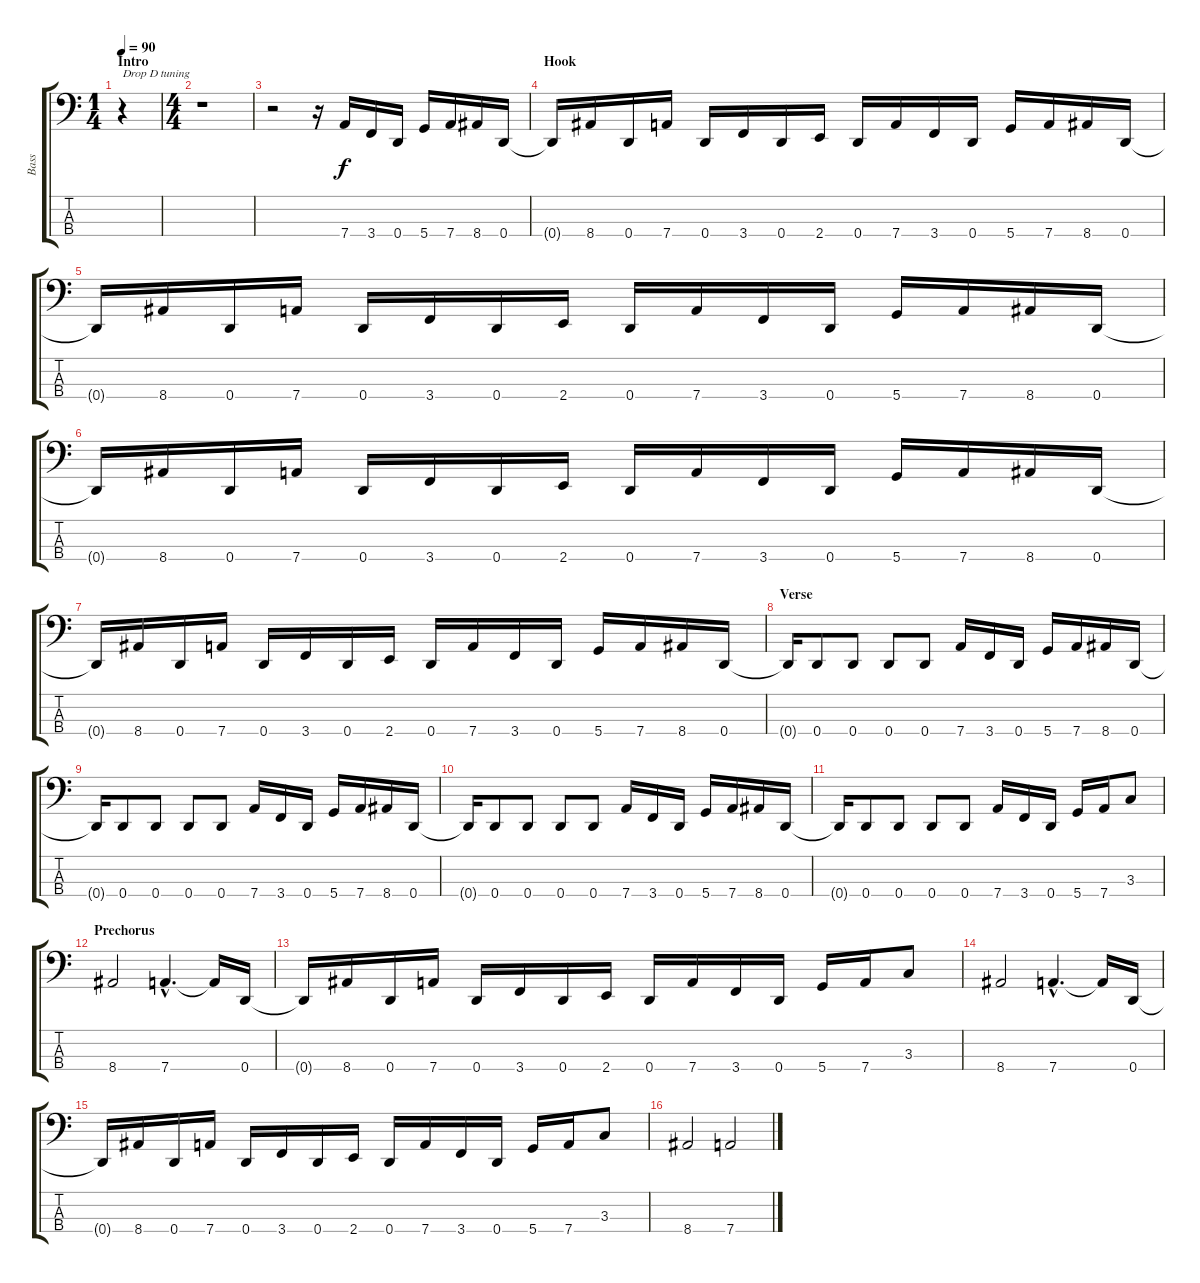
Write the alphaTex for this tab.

\track ("Bass" "Bass") {instrument electricbasspick}
\staff {score tabs}
\tuning (G2 D2 A1 D1) {hide}
\ts (1 4)
\section ("" "Intro")
\tempo 90
\clef f4
\ks c
r.4{txt "Drop D tuning" dy f instrument electricbasspick} |
\ts (4 4)
r.1 |
r.2 r.16 7.4.16 3.4.16 0.4.16 5.4.16 7.4.16 8.4.16 0.4.16 |
\section ("" "Hook")
0.4{t}.16 8.4.16 0.4.16 7.4.16 0.4.16 3.4.16 0.4.16 2.4.16 0.4.16 7.4.16 3.4.16 0.4.16 5.4.16 7.4.16 8.4.16 0.4.16 |
0.4{t}.16 8.4.16 0.4.16 7.4.16 0.4.16 3.4.16 0.4.16 2.4.16 0.4.16 7.4.16 3.4.16 0.4.16 5.4.16 7.4.16 8.4.16 0.4.16 |
0.4{t}.16 8.4.16 0.4.16 7.4.16 0.4.16 3.4.16 0.4.16 2.4.16 0.4.16 7.4.16 3.4.16 0.4.16 5.4.16 7.4.16 8.4.16 0.4.16 |
0.4{t}.16 8.4.16 0.4.16 7.4.16 0.4.16 3.4.16 0.4.16 2.4.16 0.4.16 7.4.16 3.4.16 0.4.16 5.4.16 7.4.16 8.4.16 0.4.16 |
\section ("" "Verse")
0.4{t}.16 0.4.8 0.4.8 0.4.8 0.4.8 7.4.16 3.4.16 0.4.16 5.4.16 7.4.16 8.4.16 0.4.16 |
0.4{t}.16 0.4.8 0.4.8 0.4.8 0.4.8 7.4.16 3.4.16 0.4.16 5.4.16 7.4.16 8.4.16 0.4.16 |
0.4{t}.16 0.4.8 0.4.8 0.4.8 0.4.8 7.4.16 3.4.16 0.4.16 5.4.16 7.4.16 8.4.16 0.4.16 |
0.4{t}.16 0.4.8 0.4.8 0.4.8 0.4.8 7.4.16 3.4.16 0.4.16 5.4.16 7.4.16 3.3.8 |
\section ("" "Prechorus")
8.4.2 7.4{hac}.4{d} 7.4{t}.16 0.4.16 |
0.4{t}.16 8.4.16 0.4.16 7.4.16 0.4.16 3.4.16 0.4.16 2.4.16 0.4.16 7.4.16 3.4.16 0.4.16 5.4.16 7.4.16 3.3.8 |
8.4.2 7.4{hac}.4{d} 7.4{t}.16 0.4.16 |
0.4{t}.16 8.4.16 0.4.16 7.4.16 0.4.16 3.4.16 0.4.16 2.4.16 0.4.16 7.4.16 3.4.16 0.4.16 5.4.16 7.4.16 3.3.8 |
8.4.2 7.4.2
